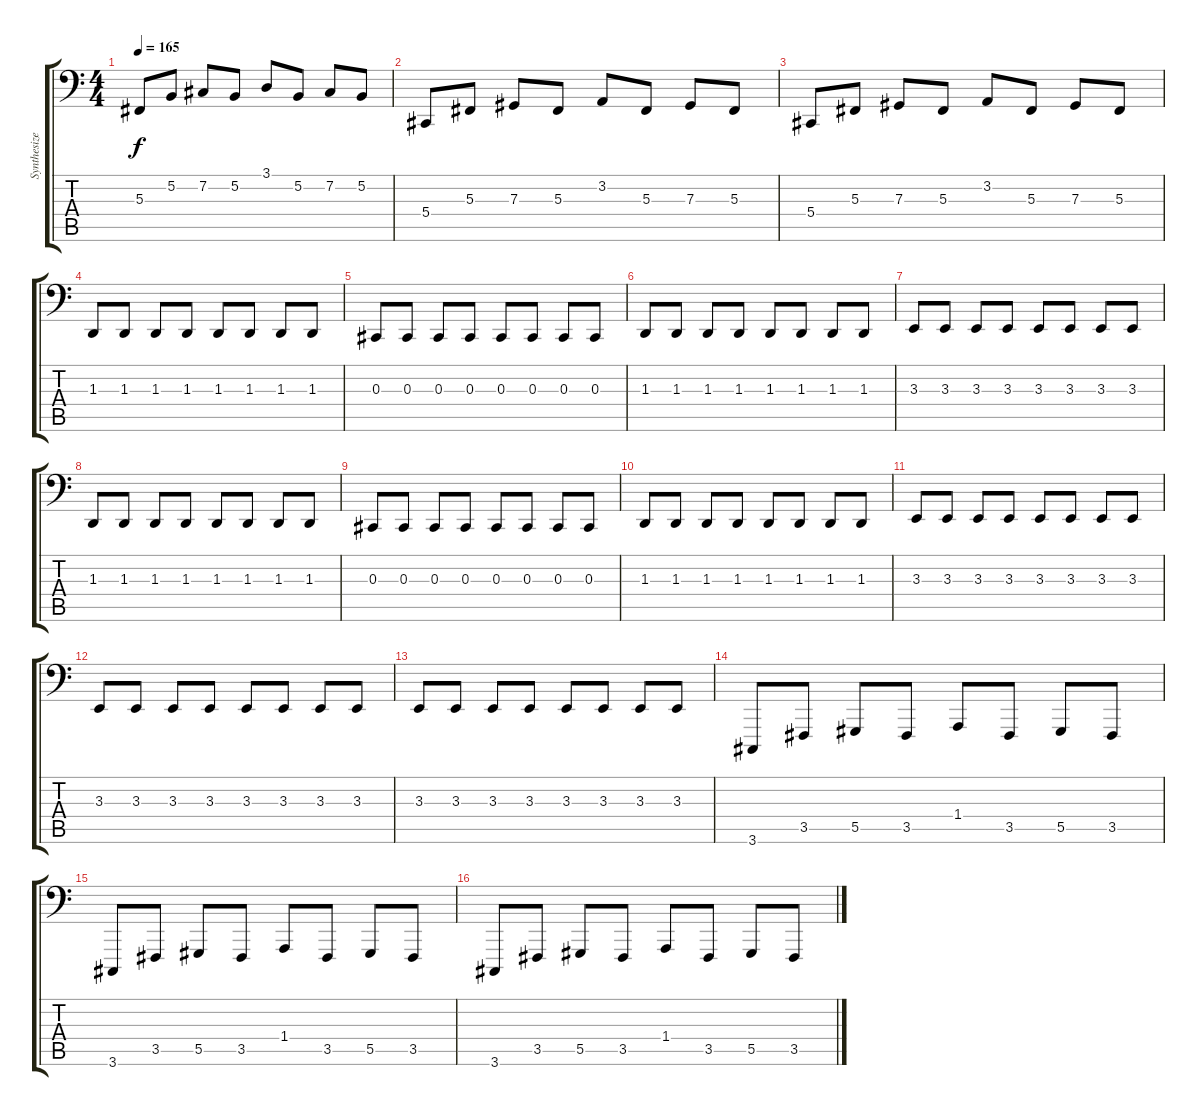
\track ("Synthesizer" "Synthesize") {instrument pad3polysynth}
\staff {score tabs}
\tuning (B2 Gb2 Db2 Ab1 Eb1 Bb0) {hide}
\ts (4 4)
\tempo 165
\clef f4
\ks c
5.3.8{dy f} 5.2.8 7.2.8 5.2.8 3.1.8 5.2.8 7.2.8 5.2.8 |
5.4.8 5.3.8 7.3.8 5.3.8 3.2.8 5.3.8 7.3.8 5.3.8 |
5.4.8 5.3.8 7.3.8 5.3.8 3.2.8 5.3.8 7.3.8 5.3.8 |
1.3.8 1.3.8 1.3.8 1.3.8 1.3.8 1.3.8 1.3.8 1.3.8 |
0.3.8 0.3.8 0.3.8 0.3.8 0.3.8 0.3.8 0.3.8 0.3.8 |
1.3.8 1.3.8 1.3.8 1.3.8 1.3.8 1.3.8 1.3.8 1.3.8 |
3.3.8 3.3.8 3.3.8 3.3.8 3.3.8 3.3.8 3.3.8 3.3.8 |
1.3.8 1.3.8 1.3.8 1.3.8 1.3.8 1.3.8 1.3.8 1.3.8 |
0.3.8 0.3.8 0.3.8 0.3.8 0.3.8 0.3.8 0.3.8 0.3.8 |
1.3.8 1.3.8 1.3.8 1.3.8 1.3.8 1.3.8 1.3.8 1.3.8 |
3.3.8 3.3.8 3.3.8 3.3.8 3.3.8 3.3.8 3.3.8 3.3.8 |
3.3.8 3.3.8 3.3.8 3.3.8 3.3.8 3.3.8 3.3.8 3.3.8 |
3.3.8 3.3.8 3.3.8 3.3.8 3.3.8 3.3.8 3.3.8 3.3.8 |
3.6.8 3.5.8 5.5.8 3.5.8 1.4.8 3.5.8 5.5.8 3.5.8 |
3.6.8 3.5.8 5.5.8 3.5.8 1.4.8 3.5.8 5.5.8 3.5.8 |
3.6.8 3.5.8 5.5.8 3.5.8 1.4.8 3.5.8 5.5.8 3.5.8
